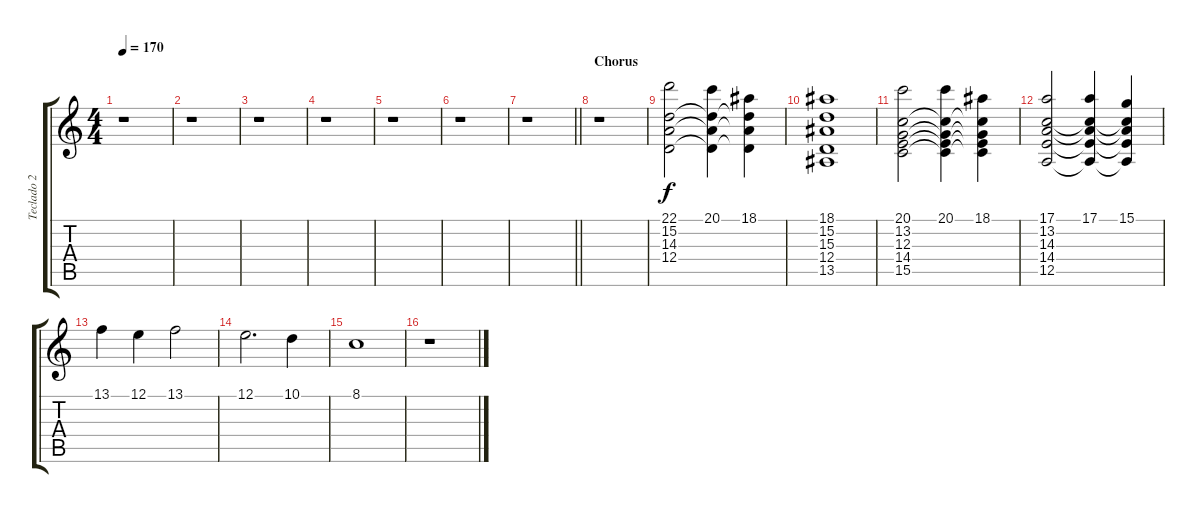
\track ("Teclado 2" "Teclado 2") {instrument tremolostrings}
\staff {score tabs}
\tuning (E4 B3 G3 D3 A2 E2) {hide}
\ts (4 4)
\tempo 170
\clef g2
\ks c
r.1{dy f} |
r.1 |
r.1 |
r.1 |
r.1 |
r.1 |
\barLineRight lightlight
r.1 |
\section ("" "Chorus")
r.1{volume 13 instrument tremolostrings} |
(22.1 15.2 14.3 12.4).2 (20.1 15.2{t} 14.3{t} 12.4{t}).4 (18.1 15.2{t} 14.3{t} 12.4{t}).4 |
(18.1 15.2 15.3 12.4 13.5).1 |
(20.1 13.2 12.3 14.4 15.5).2 (20.1 13.2{t} 12.3{t} 14.4{t} 15.5{t}).4 (18.1 13.2{t} 12.3{t} 14.4{t} 15.5{t}).4 |
(17.1 13.2 14.3 14.4 12.5).2 (17.1 13.2{t} 14.3{t} 14.4{t} 12.5{t}).4 (15.1 13.2{t} 14.3{t} 14.4{t} 12.5{t}).4 |
13.1.4 12.1.4 13.1.2 |
12.1.2{d} 10.1.4 |
8.1.1 |
r.1
